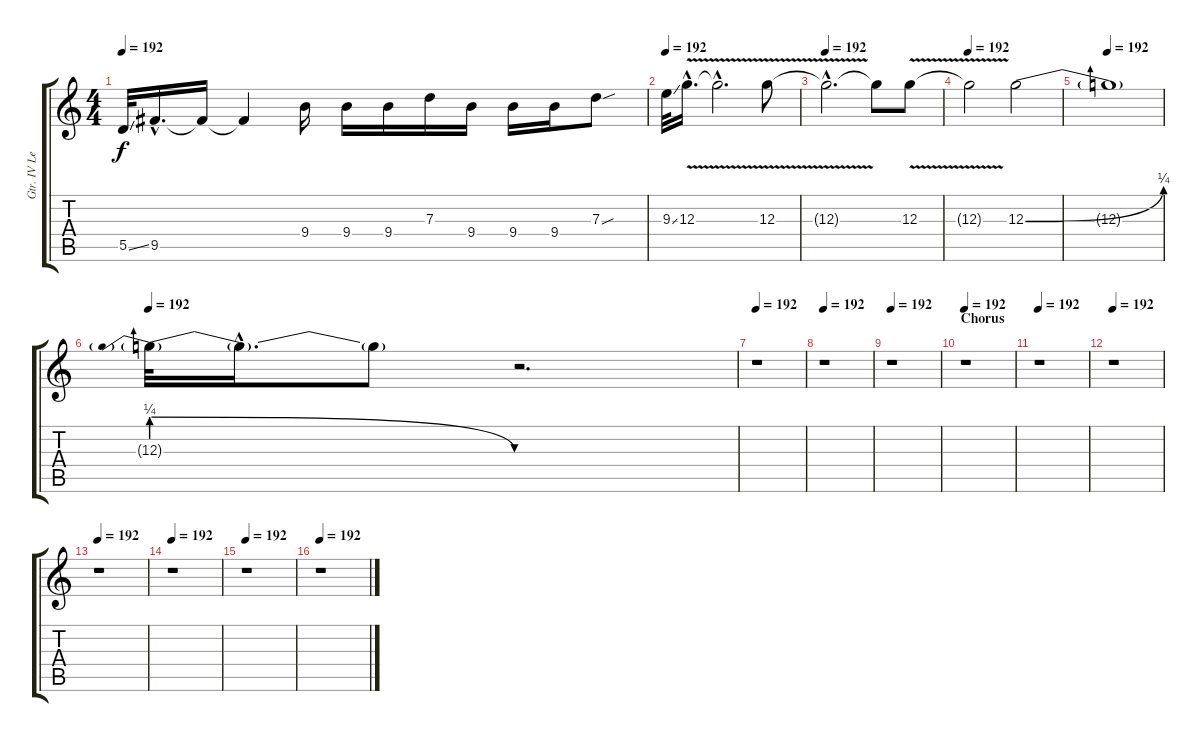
\track ("Gtr. IV Lead" "Gtr. IV Le") {instrument overdrivenguitar}
\staff {score tabs}
\tuning (E4 B3 G3 D3 A2 E2) {hide}
\ts (4 4)
\tempo 192
\clef g2
\ks c
5.5{ss}.32{dy f} 9.5{hac}.16{d} 9.5{t}.16 9.5{t}.4 9.4.16 9.4.16 9.4.16 7.3.16 9.4.16 9.4.16 9.4.16 7.3{sou}.8 |
\tempo 192
9.3{ss}.32 12.3{v hac}.16{d} 12.3{hac t}.2{d} 12.3{v}.8 |
\tempo 192
12.3{hac t}.2{d} 12.3{t}.8 12.3{v}.8 |
\tempo 192
12.3{t}.2 12.3{be (bend 0 0 60 1)}.2 |
\tempo 192
12.3{t}.1 |
\tempo 192
12.3{be (prebendrelease 0 1 60 0) g}.32{volume 8} 12.3{hac t}.16{d volume 16} 12.3{t}.8 r.2{d} |
\tempo 192
r.1 |
\tempo 192
r.1 |
\tempo 192
r.1 |
\section ("" "Chorus")
\tempo 192
r.1 |
\tempo 192
r.1 |
\tempo 192
r.1 |
\tempo 192
r.1 |
\tempo 192
r.1 |
\tempo 192
r.1 |
\tempo 192
r.1
